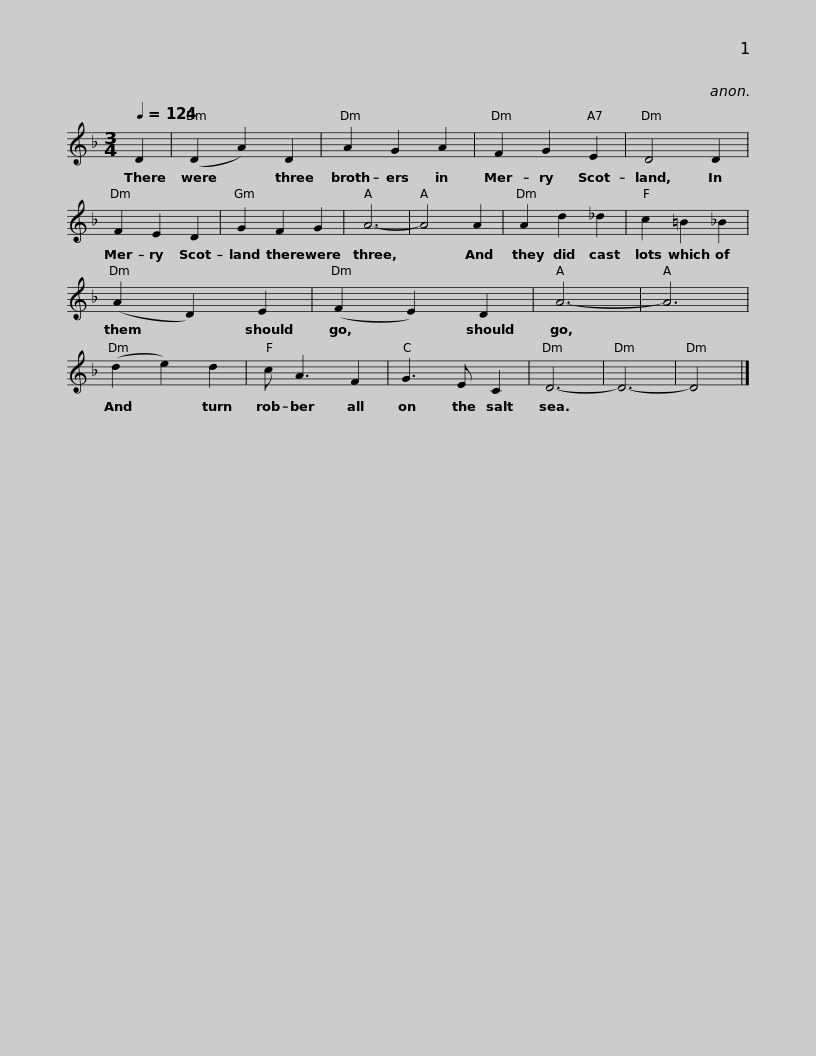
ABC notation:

X:1
L:1/8
Q:1/4=124
M:3/4
I:linebreak $
K:Dmin
V:1 treble
V:1
 D2 | (D2 A2) D2 | A2 G2 A2 | F2 G2 E2 | D4 D2 | %5
 F2 E2 D2 | G2 F2 G2 | A6- |$ A4 A2 | A2 d2 _d2 | %10
 c2 =B2 _B2 | (A2 D2) E2 | (F2 E2) D2 | A6- | A6 | %15
 (d2 e2) d2 | c A3 F2 |$ G3 E C2 | D6- | D6- | %20
 D4 |] %21
